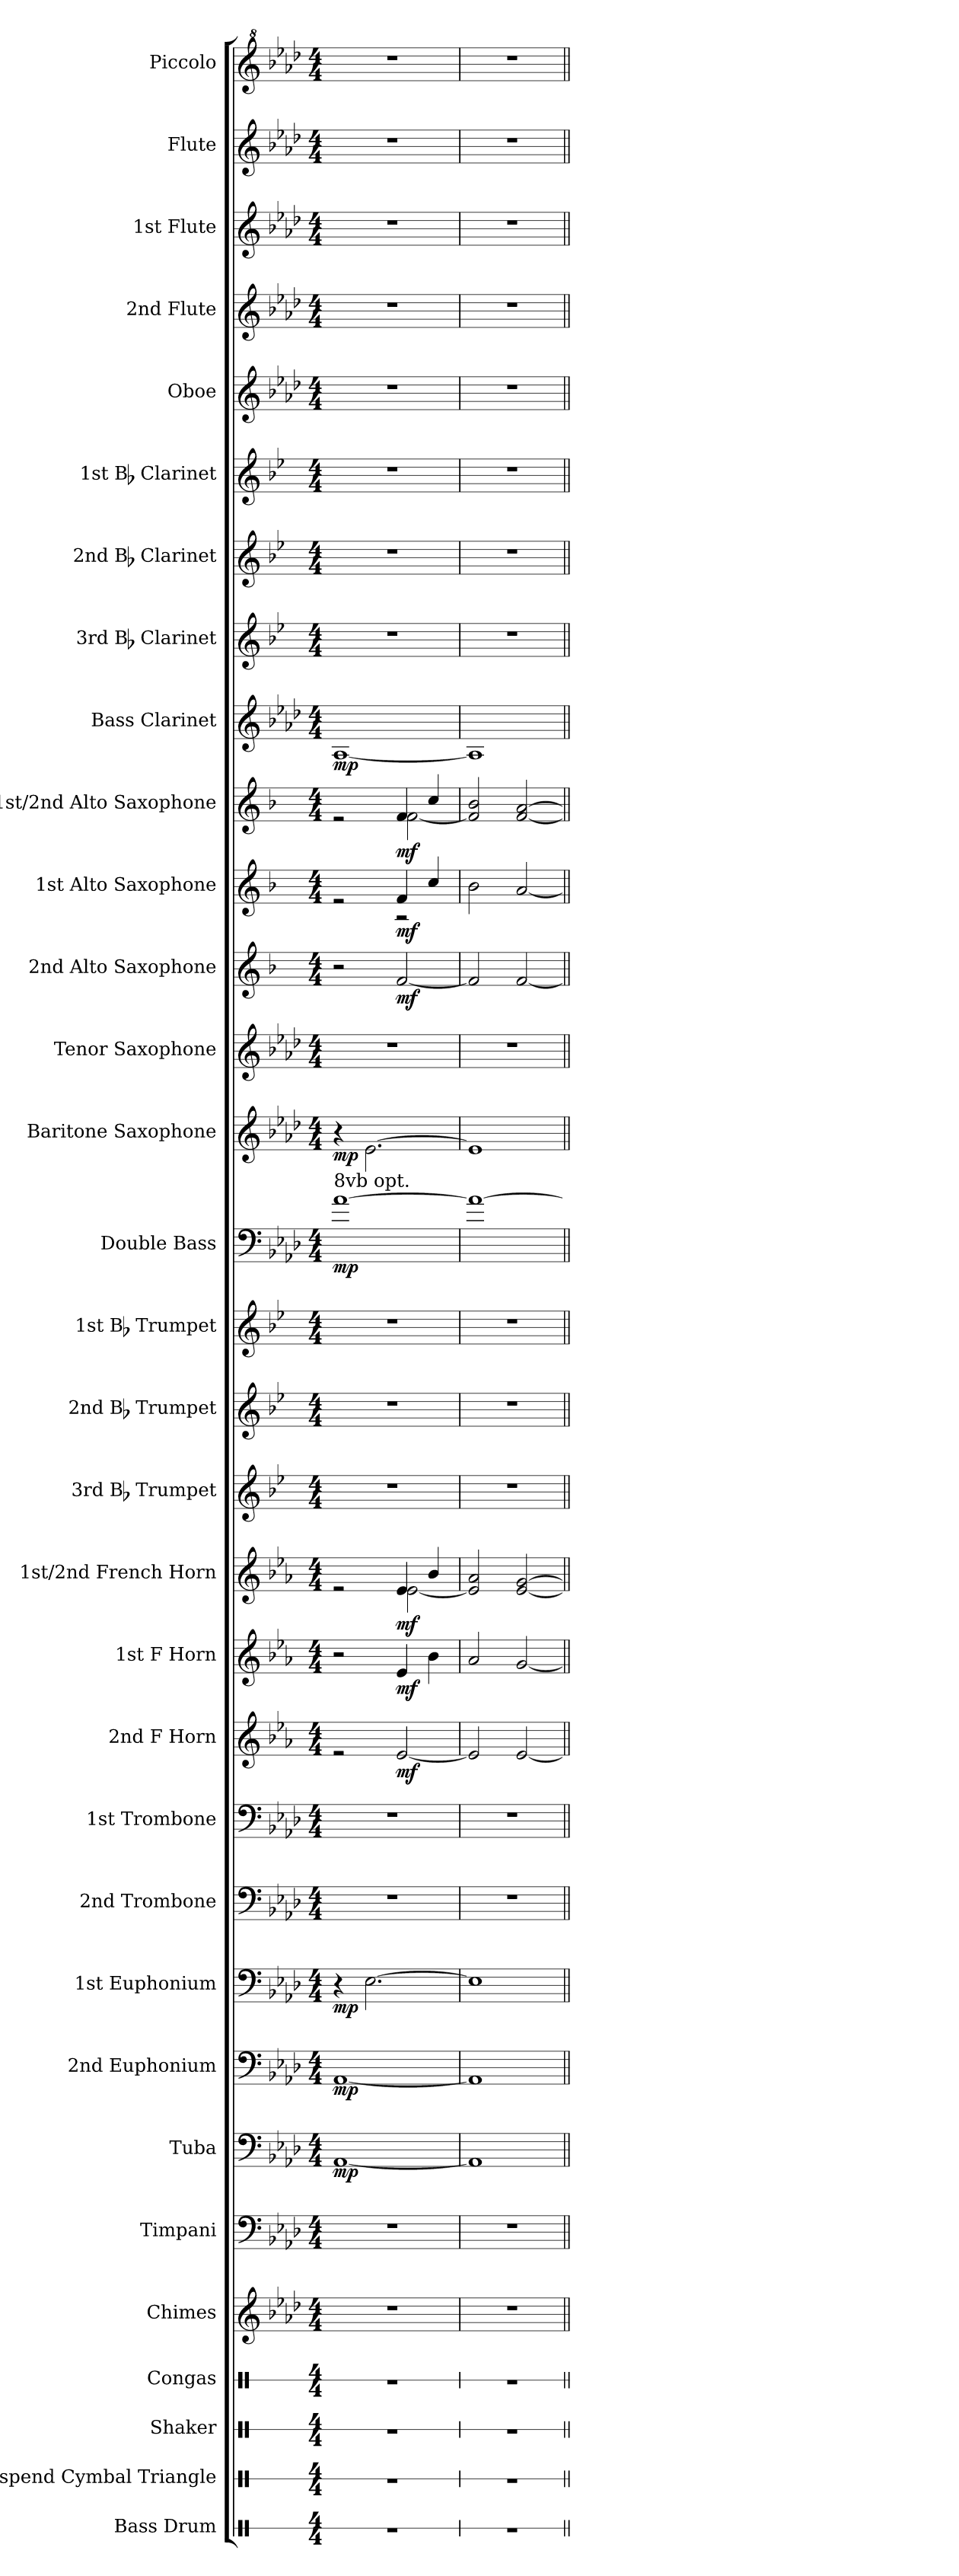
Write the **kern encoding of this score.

**kern	**kern	**kern	**kern	**kern	**kern	**kern	**dynam	**kern	**dynam	**kern	**dynam	**kern	**kern	**kern	**dynam	**kern	**dynam	**kern	**dynam	**kern	**kern	**kern	**kern	**dynam	**kern	**dynam	**kern	**kern	**dynam	**kern	**dynam	**kern	**dynam	**kern	**dynam	**kern	**kern	**kern	**kern	**kern	**kern	**kern	**kern
*part32	*part31	*part30	*part29	*part28	*part27	*part26	*part26	*part25	*part25	*part24	*part24	*part23	*part22	*part21	*part21	*part20	*part20	*part19	*part19	*part18	*part17	*part16	*part15	*part15	*part14	*part14	*part13	*part12	*part12	*part11	*part11	*part10	*part10	*part9	*part9	*part8	*part7	*part6	*part5	*part4	*part3	*part2	*part1
*staff32	*staff31	*staff30	*staff29	*staff28	*staff27	*staff26	*staff26	*staff25	*staff25	*staff24	*staff24	*staff23	*staff22	*staff21	*staff21	*staff20	*staff20	*staff19	*staff19	*staff18	*staff17	*staff16	*staff15	*staff15	*staff14	*staff14	*staff13	*staff12	*staff12	*staff11	*staff11	*staff10	*staff10	*staff9	*staff9	*staff8	*staff7	*staff6	*staff5	*staff4	*staff3	*staff2	*staff1
*I"Bass Drum	*I"Suspend Cymbal Triangle	*I"Shaker	*I"Congas	*I"Chimes	*I"Timpani	*I"Tuba	*	*I"2nd Euphonium	*	*I"1st Euphonium	*	*I"2nd Trombone	*I"1st Trombone	*I"2nd F Horn	*	*I"1st F Horn	*	*I"1st/2nd French Horn	*	*I"3rd Bb Trumpet	*I"2nd Bb Trumpet	*I"1st Bb Trumpet	*I"Double Bass	*	*I"Baritone Saxophone	*	*I"Tenor Saxophone	*I"2nd Alto Saxophone	*	*I"1st Alto Saxophone	*	*I"1st/2nd Alto Saxophone	*	*I"Bass Clarinet	*	*I"3rd Bb Clarinet	*I"2nd Bb Clarinet	*I"1st Bb Clarinet	*I"Oboe	*I"2nd Flute	*I"1st Flute	*I"Flute	*I"Piccolo
*I'B. Dr.	*I'Sus.C Tri.	*I'Sh.	*I'Co.	*I'Chm.	*I'Timp.	*I'Tba.	*	*I'Euph. 2	*	*I'Euph. 1	*	*I'Tbn. 2	*I'Tbn. 1	*I'F Hn. 2	*	*I'F Hn. 1	*	*I'F Hn. 1/2	*	*I'Tpt. 3	*I'Tpt. 2	*I'Tpt. 1	*I'D. Bass	*	*I'Bar. Sax	*	*I'T. Sax.	*I'A. Sax. 2	*	*I'A. Sax. 1	*	*I'A. Sax. 1/2	*	*I'B. Cl.	*	*I'Cl. 3	*I'Cl. 2	*I'Cl. 1	*I'Ob.	*I'Fl. 2	*I'Fl. 1	*I'Fl.	*I'Picc.
*stria1	*stria1	*stria1	*stria1	*	*	*	*	*	*	*	*	*	*	*	*	*	*	*	*	*	*	*	*	*	*	*	*	*	*	*	*	*	*	*	*	*	*	*	*	*	*	*	*
*clefX	*clefX	*clefX	*clefX	*clefG2	*clefF4	*clefF4	*	*clefF4	*	*clefF4	*	*clefF4	*clefF4	*clefG2	*	*clefG2	*	*clefG2	*	*clefG2	*clefG2	*clefG2	*clefF4	*	*clefG2	*	*clefG2	*clefG2	*	*clefG2	*	*clefG2	*	*clefG2	*	*clefG2	*clefG2	*clefG2	*clefG2	*clefG2	*clefG2	*clefG2	*clefG^2
*	*	*	*	*	*	*	*	*	*	*	*	*	*	*ITrd4c7	*	*ITrd4c7	*	*ITrd4c7	*	*ITrd1c2	*ITrd1c2	*ITrd1c2	*ITrd7c12	*	*ITrd12c21	*	*ITrd8c14	*ITrd5c9	*	*ITrd5c9	*	*ITrd5c9	*	*ITrd8c14	*	*ITrd1c2	*ITrd1c2	*ITrd1c2	*	*	*	*	*ITrd-7c-12
*k[]	*k[]	*k[]	*k[]	*k[b-e-a-d-]	*k[b-e-a-d-]	*k[b-e-a-d-]	*	*k[b-e-a-d-]	*	*k[b-e-a-d-]	*	*k[b-e-a-d-]	*k[b-e-a-d-]	*k[b-e-a-d-]	*	*k[b-e-a-d-]	*	*k[b-e-a-d-]	*	*k[b-e-a-d-]	*k[b-e-a-d-]	*k[b-e-a-d-]	*k[b-e-a-d-]	*	*k[b-e-a-d-]	*	*k[b-e-a-d-]	*k[b-e-a-d-]	*	*k[b-e-a-d-]	*	*k[b-e-a-d-]	*	*k[b-e-a-d-]	*	*k[b-e-a-d-]	*k[b-e-a-d-]	*k[b-e-a-d-]	*k[b-e-a-d-]	*k[b-e-a-d-]	*k[b-e-a-d-]	*k[b-e-a-d-]	*k[b-e-a-d-]
*M4/4	*M4/4	*M4/4	*M4/4	*M4/4	*M4/4	*M4/4	*	*M4/4	*	*M4/4	*	*M4/4	*M4/4	*M4/4	*	*M4/4	*	*M4/4	*	*M4/4	*M4/4	*M4/4	*M4/4	*	*M4/4	*	*M4/4	*M4/4	*	*M4/4	*	*M4/4	*	*M4/4	*	*M4/4	*M4/4	*M4/4	*M4/4	*M4/4	*M4/4	*M4/4	*M4/4
*MM80	*MM80	*MM80	*MM80	*MM80	*MM80	*MM80	*	*MM80	*	*MM80	*	*MM80	*MM80	*MM80	*	*MM80	*	*MM80	*	*MM80	*MM80	*MM80	*MM80	*	*MM80	*	*MM80	*MM80	*	*MM80	*	*MM80	*	*MM80	*	*MM80	*MM80	*MM80	*MM80	*MM80	*MM80	*MM80	*MM80
=1	=1	=1	=1	=1	=1	=1	=1	=1	=1	=1	=1	=1	=1	=1	=1	=1	=1	=1	=1	=1	=1	=1	=1	=1	=1	=1	=1	=1	=1	=1	=1	=1	=1	=1	=1	=1	=1	=1	=1	=1	=1	=1	=1
*	*	*	*	*	*	*	*	*	*	*	*	*	*	*	*	*	*	*^	*	*	*	*	*	*	*	*	*	*	*	*^	*	*^	*	*	*	*	*	*	*	*	*	*	*
!	!	!	!	!	!	!	!	!	!	!	!	!	!	!	!	!	!	!	!	!	!	!	!	!LO:TX:a:t=8vb opt.	!	!	!	!	!	!	!	!	!	!	!	!	!	!	!	!	!	!	!	!	!	!
!	!	!	!	!	!	!	!LO:DY:b	!	!LO:DY:b	!	!LO:DY:b	!	!	!	!	!	!	!	!	!	!	!	!	!	!LO:DY:b	!	!LO:DY:b	!	!	!	!	!	!	!	!	!	!	!LO:DY:b	!	!	!	!	!	!	!	!
1r	1r	1r	1r	1r	1r	[1AA-	mp	[1AA-	mp	4r	mp	1r	1r	2re	.	2r	.	2re	2ryy	.	1r	1r	1r	[1A-	mp	4r	mp	1r	2r	.	2re	2ryy	.	2re	2ryy	.	[1AA-	mp	1r	1r	1r	1r	1r	1r	1r	1r
.	.	.	.	.	.	.	.	.	.	[2.E-\	.	.	.	.	.	.	.	.	.	.	.	.	.	.	.	[2.E-\	.	.	.	.	.	.	.	.	.	.	.	.	.	.	.	.	.	.	.	.
!	!	!	!	!	!	!	!	!	!	!	!	!	!	!	!LO:DY:b	!	!LO:DY:b	!	!	!LO:DY:b	!	!	!	!	!	!	!	!	!	!LO:DY:b	!	!	!LO:DY:b	!	!	!LO:DY:b	!	!	!	!	!	!	!	!	!	!
.	.	.	.	.	.	.	.	.	.	.	.	.	.	[2A-/	mf	4A-/	mf	4A-/	[2A-\	mf	.	.	.	.	.	.	.	.	[2A-/	mf	4A-/	2r	mf	4A-/	[2A-\	mf	.	.	.	.	.	.	.	.	.	.
.	.	.	.	.	.	.	.	.	.	.	.	.	.	.	.	4e-\	.	4e-/	.	.	.	.	.	.	.	.	.	.	.	.	4e-/	.	.	4e-/	.	.	.	.	.	.	.	.	.	.	.	.
*	*	*	*	*	*	*	*	*	*	*	*	*	*	*	*	*	*	*	*	*	*	*	*	*	*	*	*	*	*	*	*v	*v	*	*	*	*	*	*	*	*	*	*	*	*	*	*
*	*	*	*	*	*	*	*	*	*	*	*	*	*	*	*	*	*	*v	*v	*	*	*	*	*	*	*	*	*	*	*	*	*	*v	*v	*	*	*	*	*	*	*	*	*	*	*
=2	=2	=2	=2	=2	=2	=2	=2	=2	=2	=2	=2	=2	=2	=2	=2	=2	=2	=2	=2	=2	=2	=2	=2	=2	=2	=2	=2	=2	=2	=2	=2	=2	=2	=2	=2	=2	=2	=2	=2	=2	=2	=2	=2
1r	1r	1r	1r	1r	1r	1AA-]	.	1AA-]	.	1E-]	.	1r	1r	2A-/]	.	2d-/	.	2A-/] 2d-/	.	1r	1r	1r	1A-_	.	1E-]	.	1r	2A-/]	.	2d-\	.	2A-/] 2d-/	.	1AA-]	.	1r	1r	1r	1r	1r	1r	1r	1r
.	.	.	.	.	.	.	.	.	.	.	.	.	.	[2A-/	.	[2c/	.	[2A-/ [2c/	.	.	.	.	.	.	.	.	.	[2A-/	.	[2c/	.	[2A-/ [2c/	.	.	.	.	.	.	.	.	.	.	.
=||	=||	=||	=||	=||	=||	=||	=||	=||	=||	=||	=||	=||	=||	=||	=||	=||	=||	=||	=||	=||	=||	=||	=||	=||	=||	=||	=||	=||	=||	=||	=||	=||	=||	=||	=||	=||	=||	=||	=||	=||	=||	=||	=||
*-	*-	*-	*-	*-	*-	*-	*-	*-	*-	*-	*-	*-	*-	*-	*-	*-	*-	*-	*-	*-	*-	*-	*-	*-	*-	*-	*-	*-	*-	*-	*-	*-	*-	*-	*-	*-	*-	*-	*-	*-	*-	*-	*-
